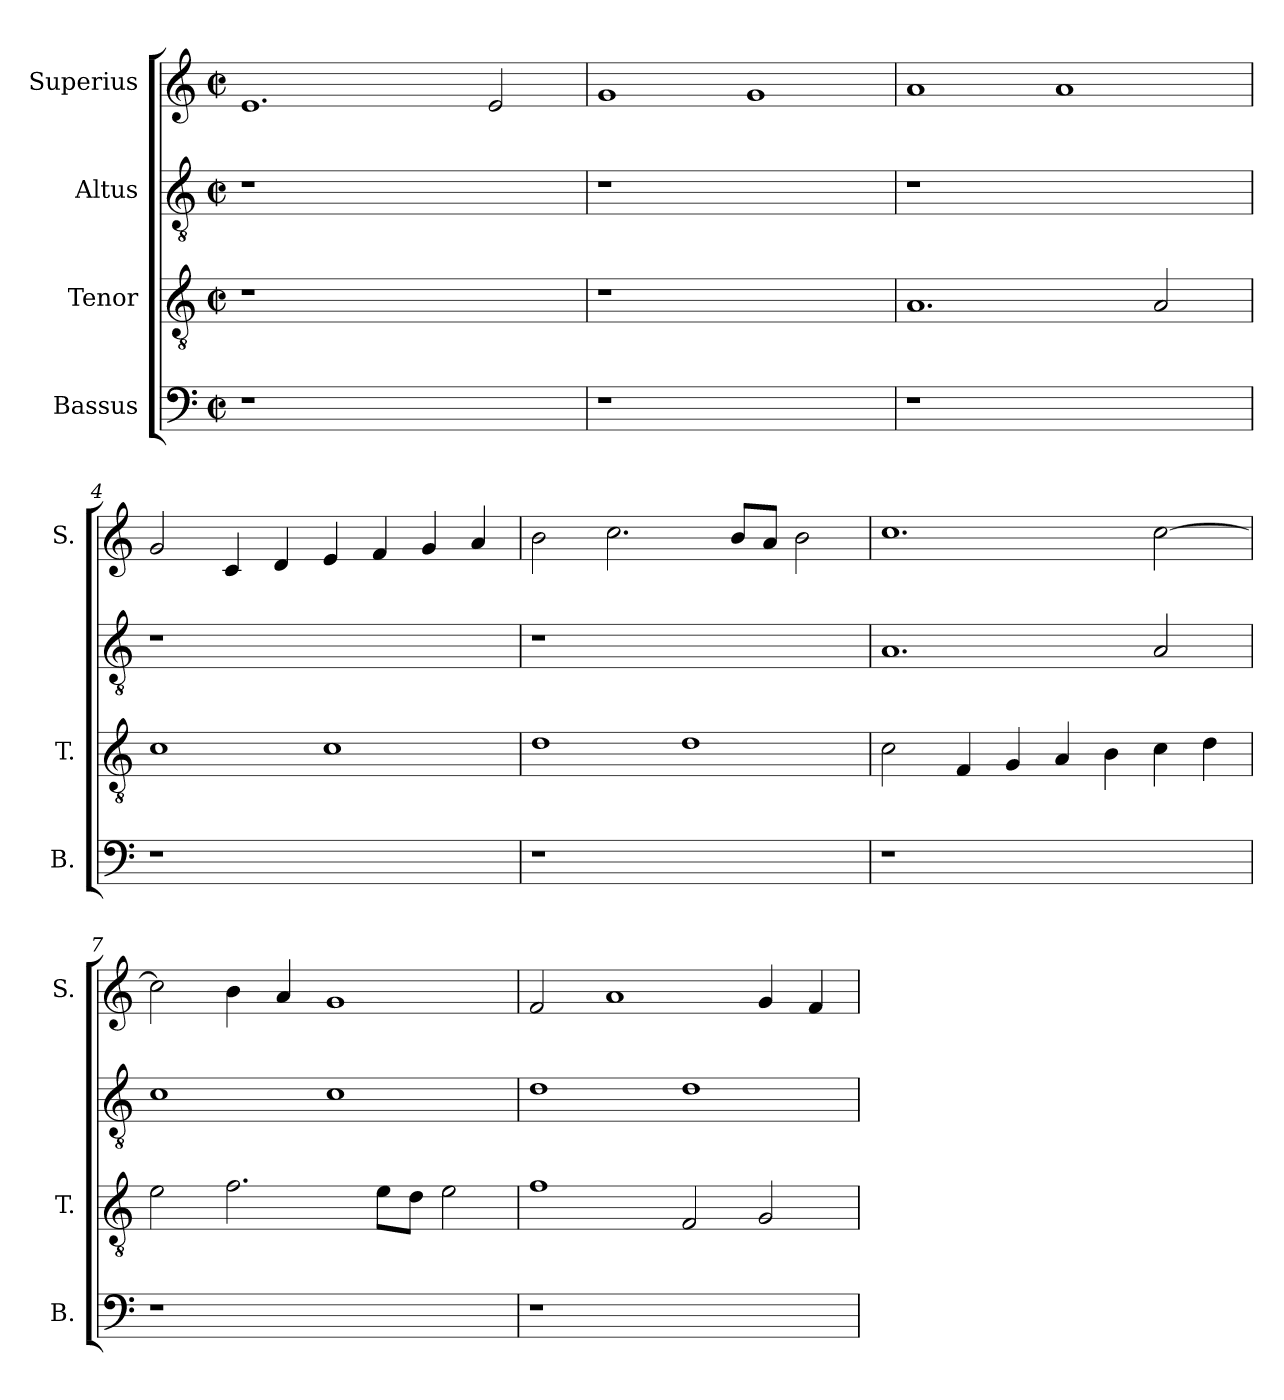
**kern	**kern	**kern	**kern
*part4	*part3	*part2	*part1
*staff4	*staff3	*staff2	*staff1
*I"Bassus	*I"Tenor	*I"Altus	*I"Superius
*I'B.	*I'T.	*	*I'S.
!!LO:PB:g=z
*clefF4	*clefGv2	*clefGv2	*clefG2
*	*ITrd7c12	*ITrd7c12	*
*k[]	*k[]	*k[]	*k[]
*C:	*C:	*C:	*C:
*M2/2	*M2/2	*M2/2	*M2/2
*met(c|)	*met(c|)	*met(c|)	*met(c|)
=1	=1	=1	=1
!LO:N:vis=1	!LO:N:vis=1	!LO:N:vis=1	!
1r	1r	1r	1.ei
1ryy	1ryy	1ryy	.
.	.	.	2ei/
=2	=2	=2	=2
!LO:N:vis=1	!LO:N:vis=1	!LO:N:vis=1	!
1r	1r	1r	1gi
1ryy	1ryy	1ryy	1gi
=3	=3	=3	=3
!LO:N:vis=1	!	!LO:N:vis=1	!
1r	1.AAi	1r	1ai
1ryy	.	1ryy	1ai
.	2AAi/	.	.
=4	=4	=4	=4
!LO:N:vis=1	!	!LO:N:vis=1	!
1r	1Ci	1r	2gi/
.	.	.	4ci/
.	.	.	4di/
1ryy	1Ci	1ryy	4ei/
.	.	.	4fi/
.	.	.	4gi/
.	.	.	4ai/
=5	=5	=5	=5
!LO:N:vis=1	!	!LO:N:vis=1	!
1r	1Di	1r	2bi\
.	.	.	2.cci\
1ryy	1Di	1ryy	.
.	.	.	8bi/L
.	.	.	8ai/J
.	.	.	2bi\
!!LO:LB:g=z
=6	=6	=6	=6
!LO:N:vis=1	!	!	!
1r	2Ci\	1.AAi	1.cci
.	4FFi/	.	.
.	4GGi/	.	.
1ryy	4AAi/	.	.
.	4BBi\	.	.
.	4Ci\	2AAi/	[>2cci\
.	4Di\	.	.
=7	=7	=7	=7
!LO:N:vis=1	!	!	!
1r	2Ei\	1Ci	2cci\]
.	2.Fi\	.	4bi\
.	.	.	4ai/
1ryy	.	1Ci	1gi
.	8Ei\L	.	.
.	8Di\J	.	.
.	2Ei\	.	.
=8	=8	=8	=8
!LO:N:vis=1	!	!	!
1r	1Fi	1Di	2fi/
.	.	.	1ai
1ryy	2FFi/	1Di	.
.	2GGi/	.	4gi/
.	.	.	4fi/
=	=	=	=
*-	*-	*-	*-
